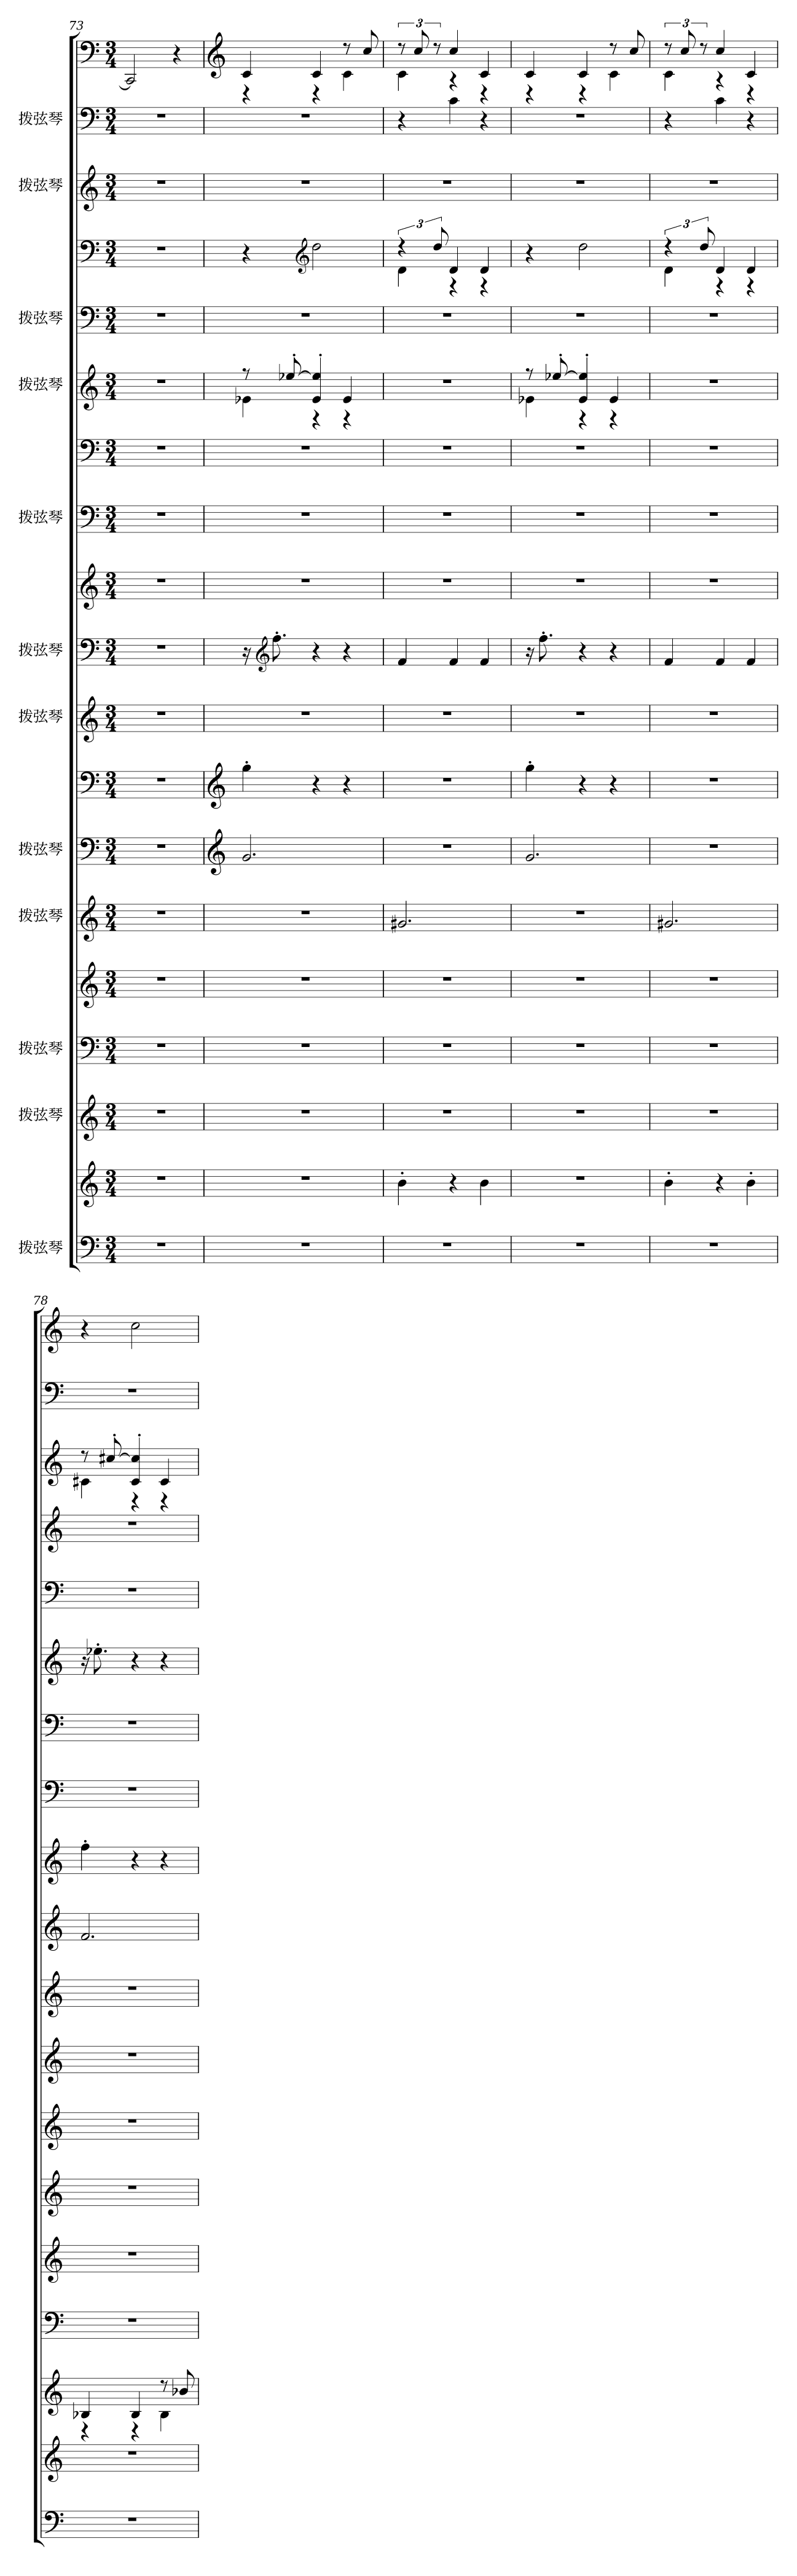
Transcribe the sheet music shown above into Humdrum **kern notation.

**kern	**kern	**kern	**kern	**kern	**kern	**kern	**kern	**kern	**kern	**kern	**kern	**kern	**kern	**kern	**kern	**kern	**kern	**kern
*part12	*part12	*part11	*part10	*part10	*part9	*part8	*part8	*part7	*part6	*part6	*part5	*part5	*part4	*part3	*part3	*part2	*part1	*part1
*staff19	*staff18	*staff17	*staff16	*staff15	*staff14	*staff13	*staff12	*staff11	*staff10	*staff9	*staff8	*staff7	*staff6	*staff5	*staff4	*staff3	*staff2	*staff1
*I"拨弦琴	*	*I"拨弦琴	*I"拨弦琴	*	*I"拨弦琴	*I"拨弦琴	*	*I"拨弦琴	*I"拨弦琴	*	*I"拨弦琴	*	*I"拨弦琴	*I"拨弦琴	*	*I"拨弦琴	*I"拨弦琴	*
*clefF4	*clefG2	*clefG2	*clefF4	*clefG2	*clefG2	*clefF4	*clefF4	*clefG2	*clefF4	*clefG2	*clefF4	*clefF4	*clefG2	*clefF4	*clefF4	*clefG2	*clefF4	*clefF4
*k[]	*k[]	*k[]	*k[]	*k[]	*k[]	*k[]	*k[]	*k[]	*k[]	*k[]	*k[]	*k[]	*k[]	*k[]	*k[]	*k[]	*k[]	*k[]
*M3/4	*M3/4	*M3/4	*M3/4	*M3/4	*M3/4	*M3/4	*M3/4	*M3/4	*M3/4	*M3/4	*M3/4	*M3/4	*M3/4	*M3/4	*M3/4	*M3/4	*M3/4	*M3/4
=73	=73	=73	=73	=73	=73	=73	=73	=73	=73	=73	=73	=73	=73	=73	=73	=73	=73	=73
2.r	2.r	2.r	2.r	2.r	2.r	2.r	2.r	2.r	2.r	2.r	2.r	2.r	2.r	2.r	2.r	2.r	2.r	2CC/]
.	.	.	.	.	.	.	.	.	.	.	.	.	.	.	.	.	.	4r
=74	=74	=74	=74	=74	=74	=74	=74	=74	=74	=74	=74	=74	=74	=74	=74	=74	=74	=74
*	*	*	*	*	*	*clefG2	*clefG2	*	*	*	*	*	*	*	*	*	*	*clefG2
*	*	*	*	*	*	*	*	*	*	*	*	*	*^	*	*	*	*	*^
2.r	2.r	2.r	2.r	2.r	2.r	2.g/	4gg'\	2.r	16r	2.r	2.r	2.r	8r	4e-X\	2.r	4r	2.r	2.r	4c/	4r
*	*	*	*	*	*	*	*	*	*clefG2	*	*	*	*	*	*	*	*	*	*	*
.	.	.	.	.	.	.	.	.	8.ff'\	.	.	.	.	.	.	.	.	.	.	.
.	.	.	.	.	.	.	.	.	.	.	.	.	[8ee-X'/	.	.	.	.	.	.	.
*	*	*	*	*	*	*	*	*	*	*	*	*	*	*	*	*clefG2	*	*	*	*
.	.	.	.	.	.	.	4r	.	4r	.	.	.	4e-/' 4ee-/]'	4r	.	2dd\	.	.	4c/	4r
.	.	.	.	.	.	.	4r	.	4r	.	.	.	4e-/	4r	.	.	.	.	8r	4c\
.	.	.	.	.	.	.	.	.	.	.	.	.	.	.	.	.	.	.	8cc/	.
*	*	*	*	*	*	*	*	*	*	*	*	*	*v	*v	*	*	*	*	*	*
!!LO:PB:g=z	!!
=75	=75	=75	=75	=75	=75	=75	=75	=75	=75	=75	=75	=75	=75	=75	=75	=75	=75	=75	=75
*	*	*	*	*	*	*	*	*	*	*	*	*	*	*	*^	*	*	*	*
2.r	4b'\	2.r	2.r	2.r	2.g#X/	2.r	2.r	2.r	4f/	2.r	2.r	2.r	2.r	2.r	6r	4d\	2.r	4r	12r	4c\
.	.	.	.	.	.	.	.	.	.	.	.	.	.	.	.	.	.	.	12cc/	.
.	.	.	.	.	.	.	.	.	.	.	.	.	.	.	12dd/	.	.	.	12r	.
.	4r	.	.	.	.	.	.	.	4f/	.	.	.	.	.	4d/	4r	.	4c\	4cc/	4r
.	4b\	.	.	.	.	.	.	.	4f/	.	.	.	.	.	4d/	4r	.	4r	4c/	4r
*	*	*	*	*	*	*	*	*	*	*	*	*	*	*	*v	*v	*	*	*	*
=76	=76	=76	=76	=76	=76	=76	=76	=76	=76	=76	=76	=76	=76	=76	=76	=76	=76	=76	=76
*	*	*	*	*	*	*	*	*	*	*	*	*	*^	*	*	*	*	*	*
2.r	2.r	2.r	2.r	2.r	2.r	2.g/	4gg'\	2.r	16r	2.r	2.r	2.r	8r	4e-X\	2.r	4r	2.r	2.r	4c/	4r
.	.	.	.	.	.	.	.	.	8.ff'\	.	.	.	.	.	.	.	.	.	.	.
.	.	.	.	.	.	.	.	.	.	.	.	.	[8ee-X'/	.	.	.	.	.	.	.
.	.	.	.	.	.	.	4r	.	4r	.	.	.	4e-/' 4ee-/]'	4r	.	2dd\	.	.	4c/	4r
.	.	.	.	.	.	.	4r	.	4r	.	.	.	4e-/	4r	.	.	.	.	8r	4c\
.	.	.	.	.	.	.	.	.	.	.	.	.	.	.	.	.	.	.	8cc/	.
*	*	*	*	*	*	*	*	*	*	*	*	*	*v	*v	*	*	*	*	*	*
=77	=77	=77	=77	=77	=77	=77	=77	=77	=77	=77	=77	=77	=77	=77	=77	=77	=77	=77	=77
*	*	*	*	*	*	*	*	*	*	*	*	*	*	*	*^	*	*	*	*
2.r	4b'\	2.r	2.r	2.r	2.g#X/	2.r	2.r	2.r	4f/	2.r	2.r	2.r	2.r	2.r	6r	4d\	2.r	4r	12r	4c\
.	.	.	.	.	.	.	.	.	.	.	.	.	.	.	.	.	.	.	12cc/	.
.	.	.	.	.	.	.	.	.	.	.	.	.	.	.	12dd/	.	.	.	12r	.
.	4r	.	.	.	.	.	.	.	4f/	.	.	.	.	.	4d/	4r	.	4c\	4cc/	4r
.	4b'\	.	.	.	.	.	.	.	4f/	.	.	.	.	.	4d/	4r	.	4r	4c/	4r
*	*	*	*	*	*	*	*	*	*	*	*	*	*	*	*v	*v	*	*	*v	*v
=78	=78	=78	=78	=78	=78	=78	=78	=78	=78	=78	=78	=78	=78	=78	=78	=78	=78	=78
*	*	*^	*	*	*	*	*	*	*	*	*	*	*	*	*	*^	*	*
2.r	2.r	4B-X/	4r	2.r	2.r	2.r	2.r	2.r	2.r	2.f/	4ff'\	2.r	2.r	16r	2.r	2.r	8r	4c#X\	2.r	4r
.	.	.	.	.	.	.	.	.	.	.	.	.	.	8.ee-X'\	.	.	.	.	.	.
.	.	.	.	.	.	.	.	.	.	.	.	.	.	.	.	.	[8cc#X'/	.	.	.
.	.	4B-/	4r	.	.	.	.	.	.	.	4r	.	.	4r	.	.	4c#/' 4cc#/]'	4r	.	2cc\
.	.	8r	4B-\	.	.	.	.	.	.	.	4r	.	.	4r	.	.	4c#/	4r	.	.
.	.	8b-X/	.	.	.	.	.	.	.	.	.	.	.	.	.	.	.	.	.	.
*	*	*v	*v	*	*	*	*	*	*	*	*	*	*	*	*	*	*v	*v	*	*
=	=	=	=	=	=	=	=	=	=	=	=	=	=	=	=	=	=	=
*-	*-	*-	*-	*-	*-	*-	*-	*-	*-	*-	*-	*-	*-	*-	*-	*-	*-	*-
